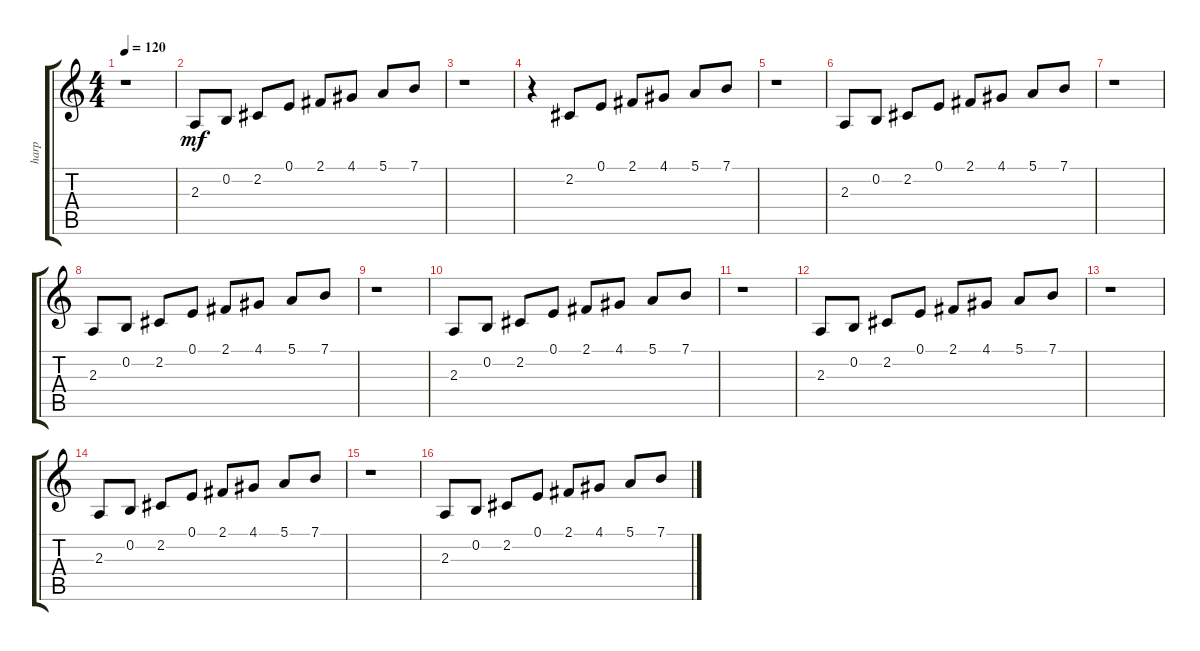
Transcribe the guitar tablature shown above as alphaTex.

\track ("harp" "harp") {instrument orchestralharp}
\staff {score tabs}
\tuning (E4 B3 G3 D3 A2 E2) {hide}
\ts (4 4)
\tempo 120
\clef g2
\ks c
r.1{dy mf} |
2.3.8 0.2.8 2.2.8 0.1.8 2.1.8 4.1.8 5.1.8 7.1.8 |
r.1 |
r.4 2.2.8 0.1.8 2.1.8 4.1.8 5.1.8 7.1.8 |
r.1 |
2.3.8 0.2.8 2.2.8 0.1.8 2.1.8 4.1.8 5.1.8 7.1.8 |
r.1 |
2.3.8 0.2.8 2.2.8 0.1.8 2.1.8 4.1.8 5.1.8 7.1.8 |
r.1 |
2.3.8 0.2.8 2.2.8 0.1.8 2.1.8 4.1.8 5.1.8 7.1.8 |
r.1 |
2.3.8 0.2.8 2.2.8 0.1.8 2.1.8 4.1.8 5.1.8 7.1.8 |
r.1 |
2.3.8 0.2.8 2.2.8 0.1.8 2.1.8 4.1.8 5.1.8 7.1.8 |
r.1 |
2.3.8 0.2.8 2.2.8 0.1.8 2.1.8 4.1.8 5.1.8 7.1.8
